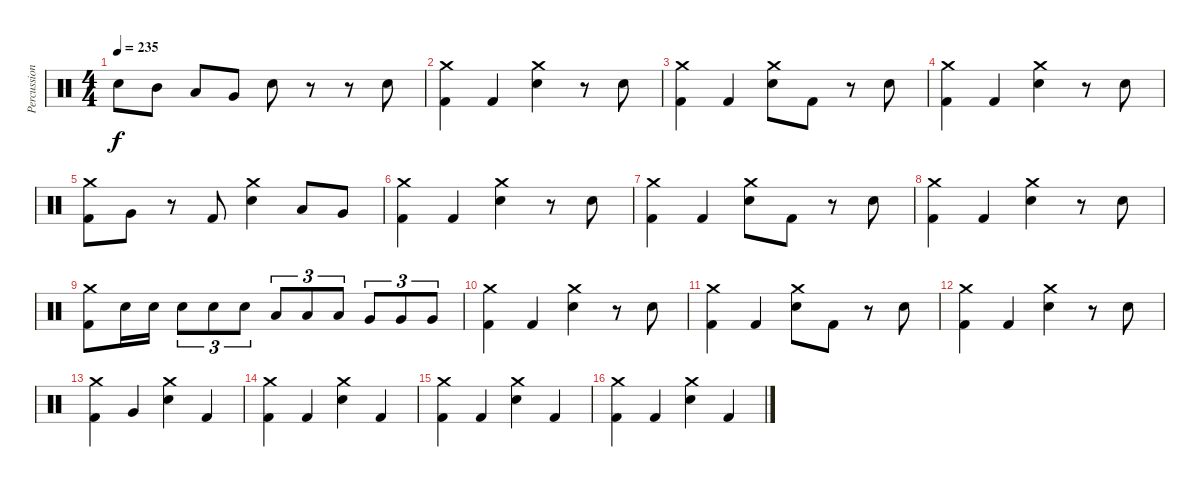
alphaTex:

\track ("Percussions" "Percussion") {instrument percussion}
\staff {score}
\articulation defaults
\ts (4 4)
\tempo 235
\clef neutral
\ks c "Snare (hit) 2".8{dy f} "Mid Tom (hit)".8 "Low Tom (hit)".8 "Very Low Tom (hit)".8 "Snare (hit) 2".8
r.8 r.8 "Snare (hit) 2".8 |
("Crash medium (hit)" "Kick (hit) 2").4 "Kick (hit) 2".4 ("Crash medium (hit)" "Snare (hit) 2").4 r.8 "Snare (hit) 2".8 |
("Crash medium (hit)" "Kick (hit) 2").4 "Kick (hit) 2".4 ("Crash medium (hit)" "Snare (hit) 2").8 "Kick (hit) 2".8 r.8 "Snare (hit) 2".8 |
("Crash medium (hit)" "Kick (hit) 2").4 "Kick (hit) 2".4 ("Crash medium (hit)" "Snare (hit) 2").4 r.8 "Snare (hit) 2".8 |
("Crash medium (hit)" "Kick (hit) 2").8 "Very Low Tom (hit)".8 r.8 "Kick (hit) 2".8 ("Crash medium (hit)" "Snare (hit) 2").4 "Low Tom (hit)".8 "Very Low Tom (hit)".8 |
("Crash medium (hit)" "Kick (hit) 2").4 "Kick (hit) 2".4 ("Crash medium (hit)" "Snare (hit) 2").4 r.8 "Snare (hit) 2".8 |
("Crash medium (hit)" "Kick (hit) 2").4 "Kick (hit) 2".4 ("Crash medium (hit)" "Snare (hit) 2").8 "Kick (hit) 2".8 r.8 "Snare (hit) 2".8 |
("Crash medium (hit)" "Kick (hit) 2").4 "Kick (hit) 2".4 ("Crash medium (hit)" "Snare (hit) 2").4 r.8 "Snare (hit) 2".8 |
("Crash medium (hit)" "Kick (hit) 2").8 "Snare (hit) 2".16 "Snare (hit) 2".16 "Snare (hit) 2".8{tu (3 2)} "Snare (hit) 2".8{tu (3 2)} "Snare (hit) 2".8{tu (3 2)} "Low Tom (hit)".8{tu (3 2)} "Low Tom (hit)".8{tu (3 2)} "Low Tom (hit)".8{tu (3 2)} "Very Low Tom (hit)".8{tu (3 2)} "Very Low Tom (hit)".8{tu (3 2)} "Very Low Tom (hit)".8{tu (3 2)} |
("Crash medium (hit)" "Kick (hit) 2").4 "Kick (hit) 2".4 ("Crash medium (hit)" "Snare (hit) 2").4 r.8 "Snare (hit) 2".8 |
("Crash medium (hit)" "Kick (hit) 2").4 "Kick (hit) 2".4 ("Crash medium (hit)" "Snare (hit) 2").8 "Kick (hit) 2".8 r.8 "Snare (hit) 2".8 |
("Crash medium (hit)" "Kick (hit) 2").4 "Kick (hit) 2".4 ("Crash medium (hit)" "Snare (hit) 2").4 r.8 "Snare (hit) 2".8 |
("Crash medium (hit)" "Kick (hit) 2").4 "Very Low Tom (hit)".4 ("Crash medium (hit)" "Snare (hit) 2").4 "Kick (hit) 2".4 |
("Crash medium (hit)" "Kick (hit) 2").4 "Kick (hit) 2".4 ("Crash medium (hit)" "Snare (hit) 2").4 "Kick (hit) 2".4 |
("Crash medium (hit)" "Kick (hit) 2").4 "Kick (hit) 2".4 ("Crash medium (hit)" "Snare (hit) 2").4 "Kick (hit) 2".4 |
("Crash medium (hit)" "Kick (hit) 2").4 "Kick (hit) 2".4 ("Crash medium (hit)" "Snare (hit) 2").4 "Kick (hit) 2".4
